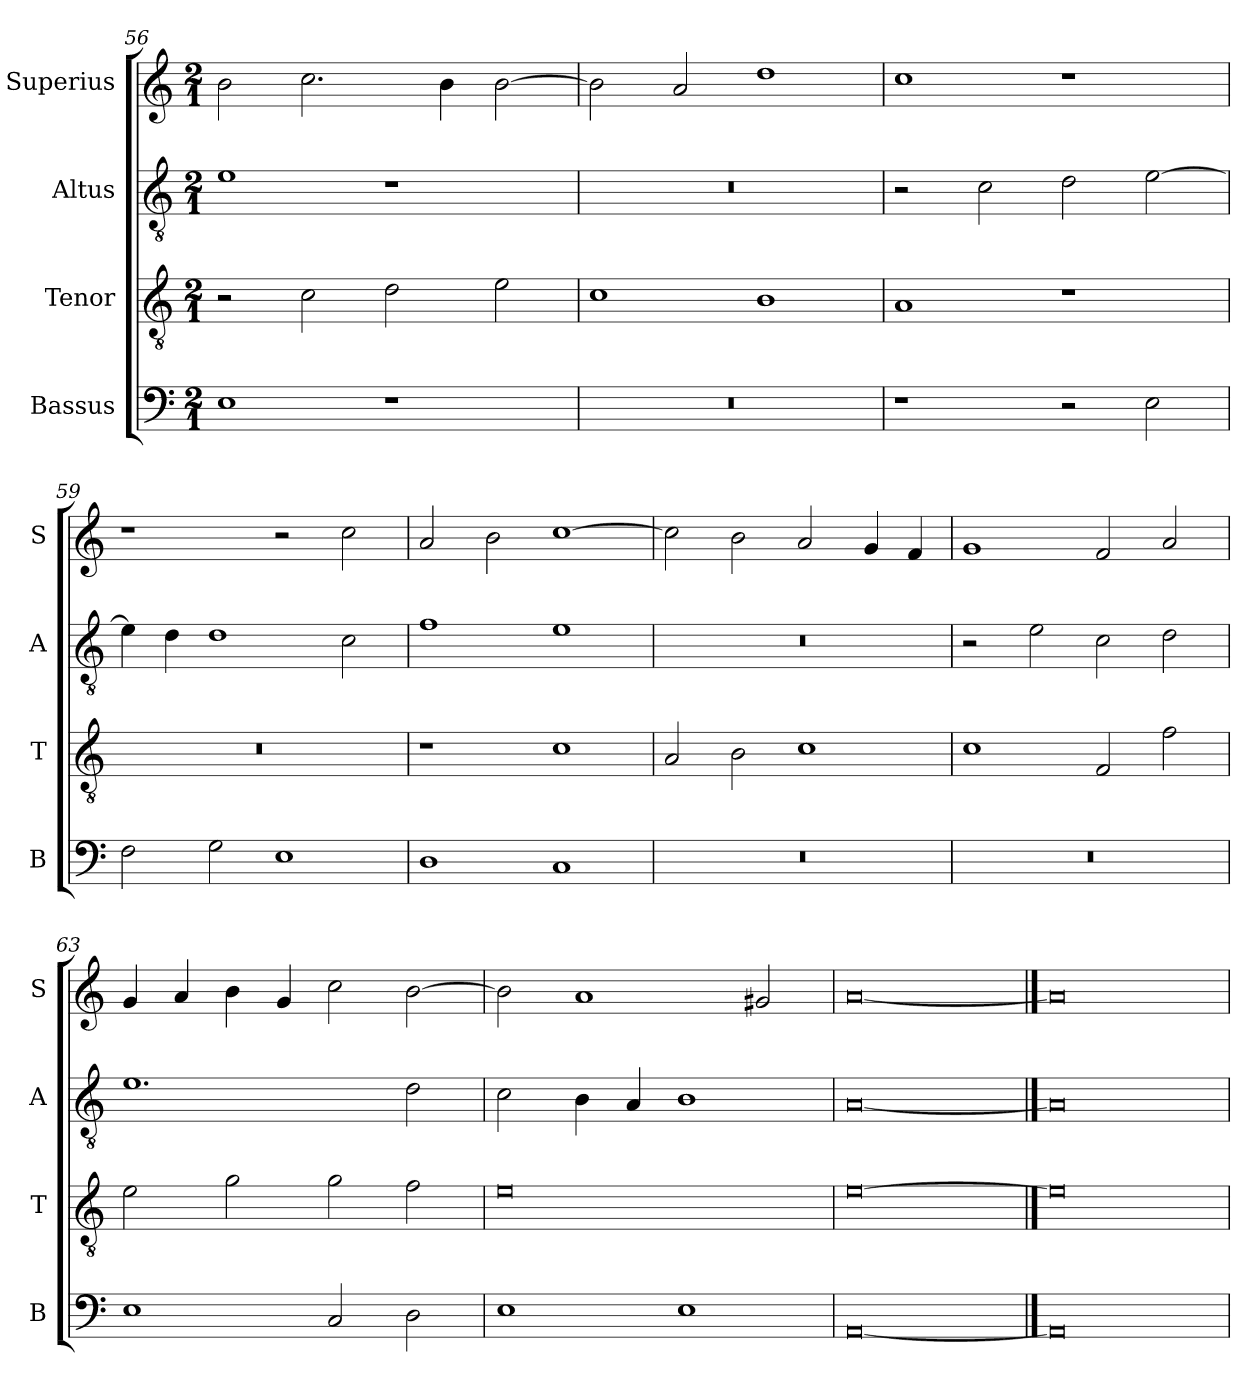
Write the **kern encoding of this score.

**kern	**kern	**kern	**kern
*part4	*part3	*part2	*part1
*staff4	*staff3	*staff2	*staff1
*I"Bassus	*I"Tenor	*I"Altus	*I"Superius
*I'B	*I'T	*I'A	*I'S
*clefF4	*clefGv2	*clefGv2	*clefG2
*k[]	*k[]	*k[]	*k[]
*C:	*C:	*C:	*C:
*M2/1	*M2/1	*M2/1	*M2/1
=56	=56	=56	=56
1E	2r	1e	2b
.	2c	.	2.cc
1r	2d	1r	.
.	.	.	4b
.	2e	.	[2b
=57	=57	=57	=57
0r	1c	0r	2b]
.	.	.	2a
.	1B	.	1dd
=58	=58	=58	=58
1r	1A	2r	1cc
.	.	2c	.
2r	1r	2d	1r
2E	.	[2e	.
=59	=59	=59	=59
2F	0r	4e]	1r
.	.	4d	.
2G	.	1d	.
1E	.	.	2r
.	.	2c	2cc
=60	=60	=60	=60
1D	1r	1f	2a
.	.	.	2b
1C	1c	1e	[1cc
=61	=61	=61	=61
0r	2A	0r	2cc]
.	2B	.	2b
.	1c	.	2a
.	.	.	4g
.	.	.	4f
=62	=62	=62	=62
0r	1c	2r	1g
.	.	2e	.
.	2F	2c	2f
.	2f	2d	2a
=63	=63	=63	=63
1E	2e	1.e	4g
.	.	.	4a
.	2g	.	4b
.	.	.	4g
2C	2g	.	2cc
2D	2f	2d	[2b
=64	=64	=64	=64
1E	0e	2c	2b]
.	.	4B	1a
.	.	4A	.
1E	.	1B	.
.	.	.	2g#X
=65	=65	=65	=65
[0AA	[0e	[0A	[0a
==66	==66	==66	==66
0AA]	0e]	0A]	0a]
=	=	=	=
*-	*-	*-	*-
